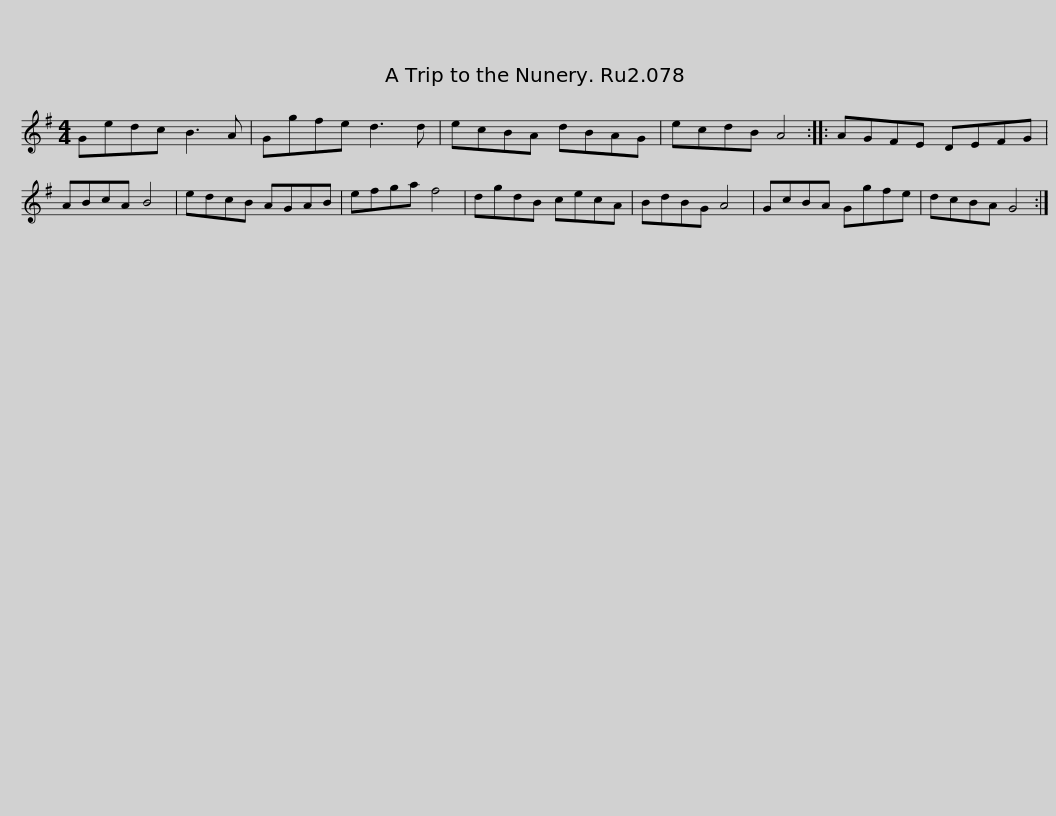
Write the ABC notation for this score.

X:1
L:1/8
M:4/4
I:linebreak $
K:G
V:1 treble
V:1
 Gedc B3 A | Ggfe d3 d | ecBA dBAG | ecdB A4 :: AGFE DEFG | %5
 ABcA B4 |$ edcB AGAB | efga f4 | dgdB cecA | BdBG A4 | %10
 GcBA Ggfe | dcBA G4 :| %12
